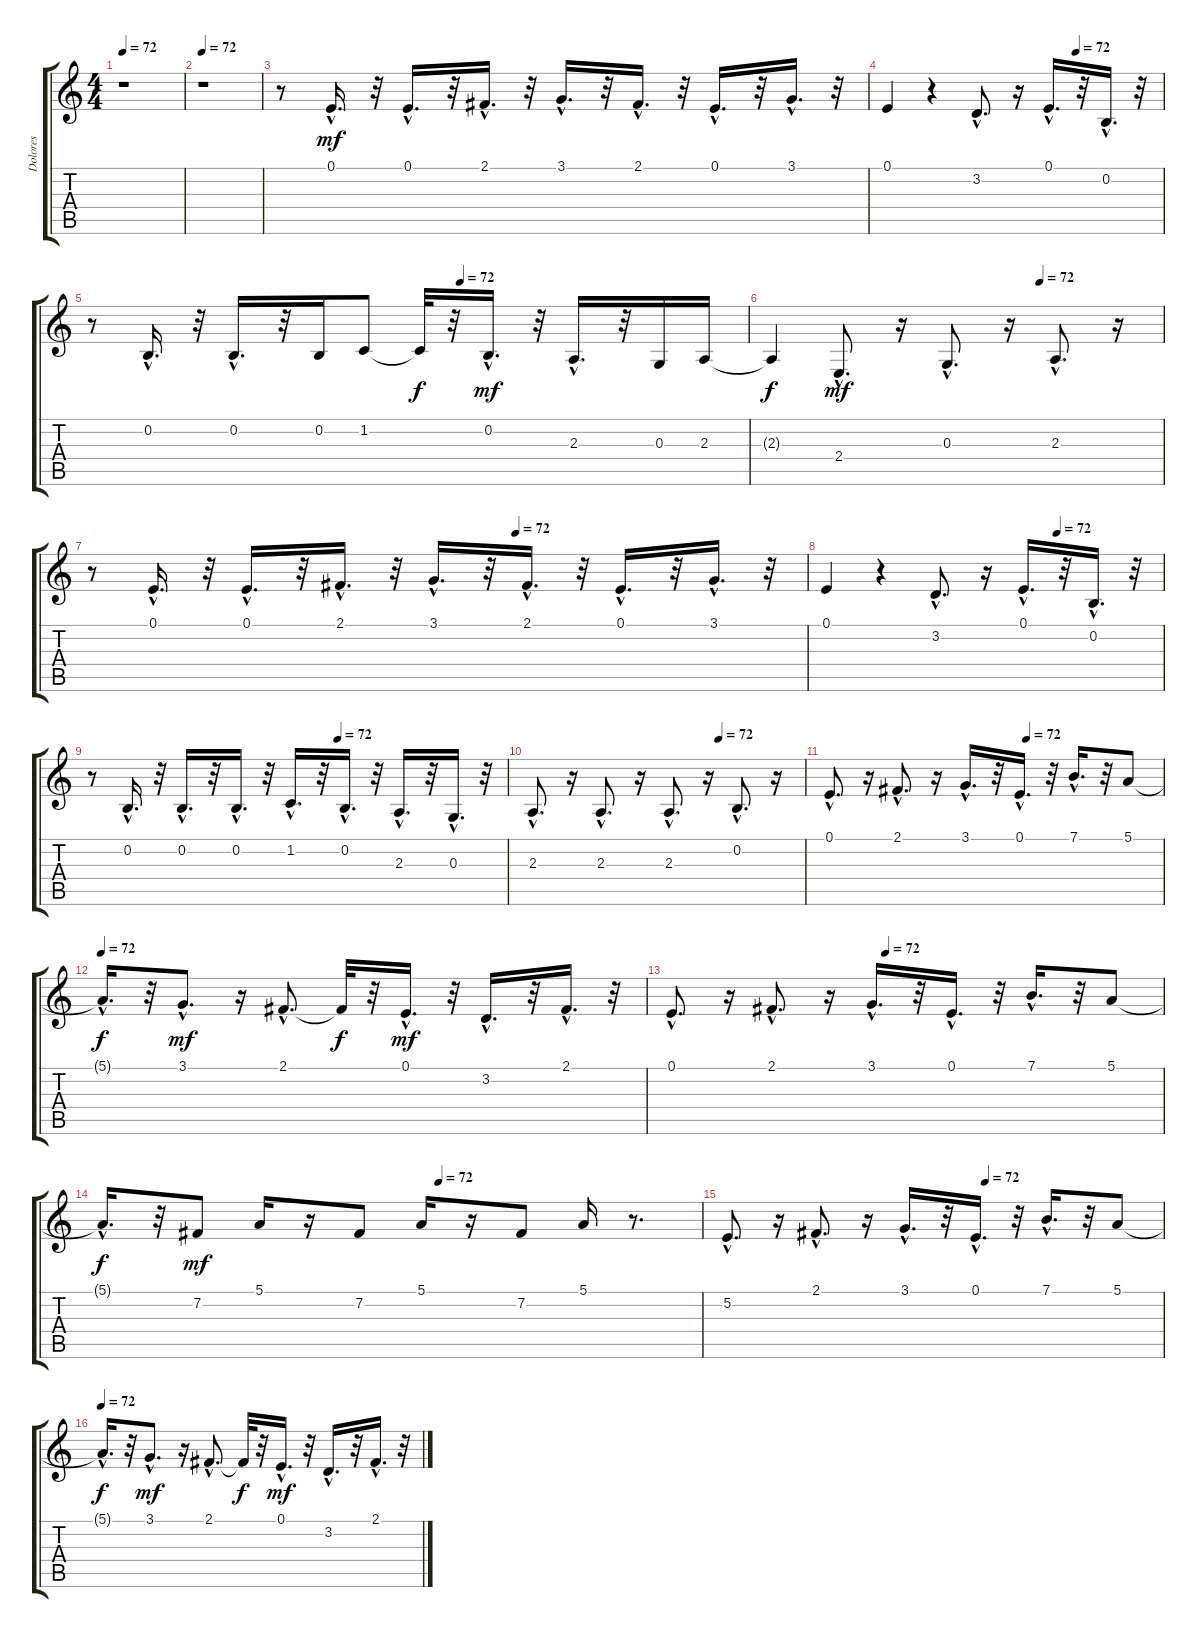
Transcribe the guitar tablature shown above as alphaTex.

\track ("Dolores" "Dolores") {instrument panflute}
\staff {score tabs}
\tuning (E4 B3 G3 D3 A2 E2) {hide}
\ts (4 4)
\tempo 72
\clef g2
\ks c
r.1{dy f} |
\tempo 72
r.1 |
r.8 0.1{hac}.16{d dy mf} r.32 0.1{hac}.16{d} r.32 2.1{hac}.16{d} r.32 3.1{hac}.16{d} r.32 2.1{hac}.16{d} r.32 0.1{hac}.16{d} r.32 3.1{hac}.16{d} r.32 |
\tempo (72 0.6875)
0.1.4 r.4 3.2{hac}.8{d} r.16 0.1{hac}.16{d} r.32 0.2{hac}.16{d} r.32 |
\tempo (72 0.5625)
r.8 0.2{hac}.16{d} r.32 0.2{hac}.16{d} r.32 0.2.16 1.2.8 1.2{t}.32{dy f} r.32 0.2{hac}.16{d dy mf} r.32 2.3{hac}.16{d} r.32 0.3.16 2.3.16 |
\tempo (72 0.6875)
2.3{t}.4{dy f} 2.4{hac}.8{d dy mf} r.16 0.3{hac}.8{d} r.16 2.3{hac}.8{d} r.16 |
\tempo (72 0.59375)
r.8 0.1{hac}.16{d} r.32 0.1{hac}.16{d} r.32 2.1{hac}.16{d} r.32 3.1{hac}.16{d} r.32 2.1{hac}.16{d} r.32 0.1{hac}.16{d} r.32 3.1{hac}.16{d} r.32 |
\tempo (72 0.6875)
0.1.4 r.4 3.2{hac}.8{d} r.16 0.1{hac}.16{d} r.32 0.2{hac}.16{d} r.32 |
\tempo (72 0.59375)
r.8 0.2{hac}.16{d} r.32 0.2{hac}.16{d} r.32 0.2{hac}.16{d} r.32 1.2{hac}.16{d} r.32 0.2{hac}.16{d} r.32 2.3{hac}.16{d} r.32 0.3{hac}.16{d} r.32 |
\tempo (72 0.6875)
2.3{hac}.8{d} r.16 2.3{hac}.8{d} r.16 2.3{hac}.8{d} r.16 0.2{hac}.8{d} r.16 |
\tempo (72 0.59375)
0.1{hac}.8{d} r.16 2.1{hac}.8{d} r.16 3.1{hac}.16{d} r.32 0.1{hac}.16{d} r.32 7.1{hac}.16{d} r.32 5.1.8 |
\tempo 72
5.1{hac t}.16{d dy f} r.32 3.1{hac}.8{d dy mf} r.16 2.1{hac}.8{d} 2.1{t}.32{dy f} r.32 0.1{hac}.16{d dy mf} r.32 3.2{hac}.16{d} r.32 2.1{hac}.16{d} r.32 |
\tempo (72 0.4375)
0.1{hac}.8{d} r.16 2.1{hac}.8{d} r.16 3.1{hac}.16{d} r.32 0.1{hac}.16{d} r.32 7.1{hac}.16{d} r.32 5.1.8 |
\tempo (72 0.5625)
5.1{hac t}.16{d dy f} r.32 7.2.8{dy mf} 5.1.16 r.16 7.2.8 5.1.16 r.16 7.2.8 5.1.16 r.8{d} |
\tempo (72 0.59375)
5.2{hac}.8{d} r.16 2.1{hac}.8{d} r.16 3.1{hac}.16{d} r.32 0.1{hac}.16{d} r.32 7.1{hac}.16{d} r.32 5.1.8 |
\tempo 72
5.1{hac t}.16{d dy f} r.32 3.1{hac}.8{d dy mf} r.16 2.1{hac}.8{d} 2.1{t}.32{dy f} r.32 0.1{hac}.16{d dy mf} r.32 3.2{hac}.16{d} r.32 2.1{hac}.16{d} r.32
